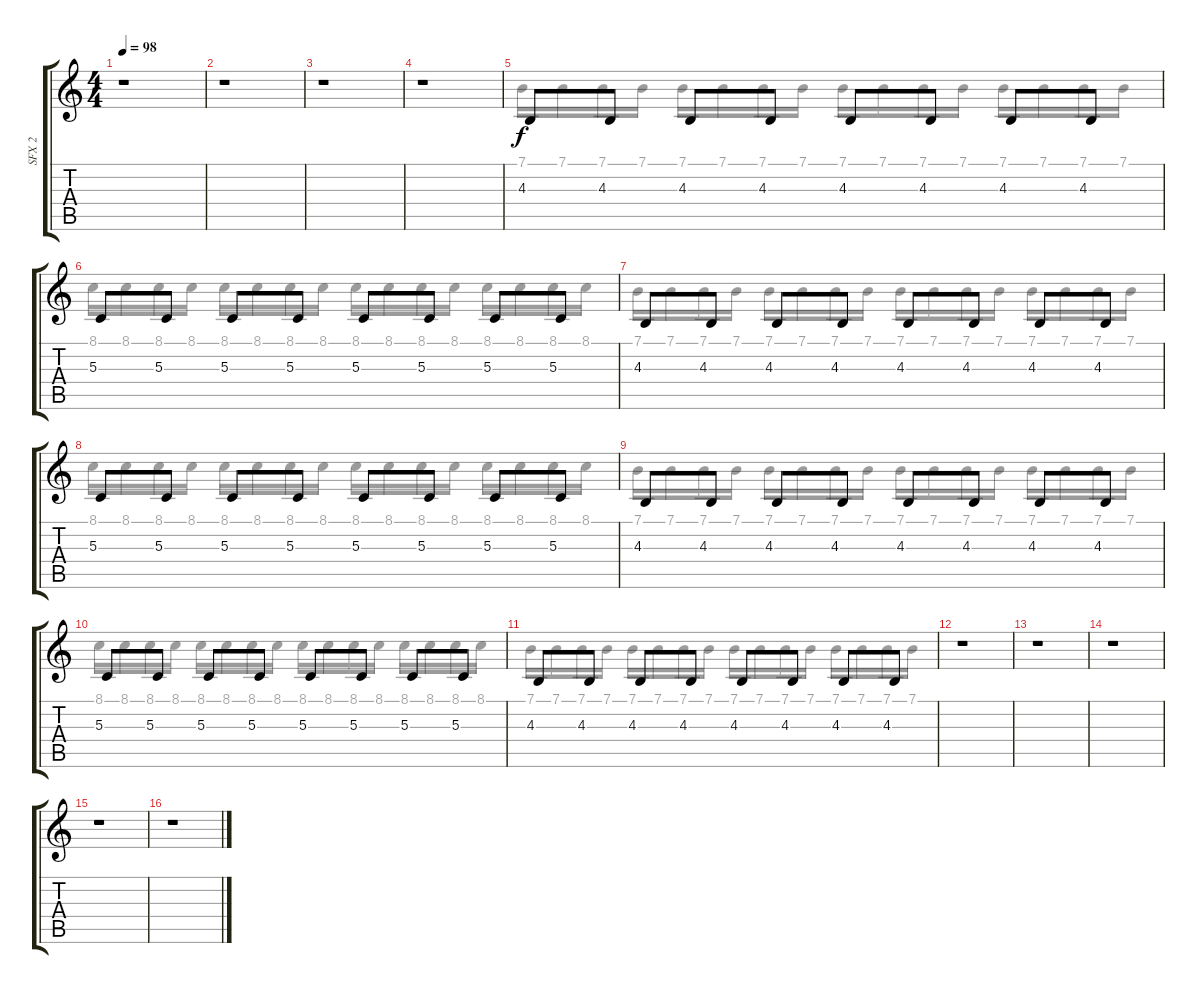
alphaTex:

\track ("SFX 2" "SFX 2") {instrument pizzicatostrings}
\staff {score tabs}
\tuning (E4 B3 G3 D3 A2 E2) {hide}
\voice
\ts (4 4)
\tempo 98
\clef g2
\ks c
r.1{dy f} |
r.1 |
r.1 |
r.1 |
4.3.8 4.3.8 4.3.8 4.3.8 4.3.8 4.3.8 4.3.8 4.3.8 |
5.3.8 5.3.8 5.3.8 5.3.8 5.3.8 5.3.8 5.3.8 5.3.8 |
4.3.8 4.3.8 4.3.8 4.3.8 4.3.8 4.3.8 4.3.8 4.3.8 |
5.3.8 5.3.8 5.3.8 5.3.8 5.3.8 5.3.8 5.3.8 5.3.8 |
4.3.8 4.3.8 4.3.8 4.3.8 4.3.8 4.3.8 4.3.8 4.3.8 |
5.3.8 5.3.8 5.3.8 5.3.8 5.3.8 5.3.8 5.3.8 5.3.8 |
4.3.8 4.3.8 4.3.8 4.3.8 4.3.8 4.3.8 4.3.8 4.3.8 |
r.1 |
r.1 |
r.1 |
r.1 |
r.1
\voice
\clef g2
\ottava regular
\simile none
\ks c
|
|
|
|
7.1.16 7.1.16 7.1.16 7.1.16 7.1.16 7.1.16 7.1.16 7.1.16 7.1.16 7.1.16 7.1.16 7.1.16 7.1.16 7.1.16 7.1.16 7.1.16 |
8.1.16 8.1.16 8.1.16 8.1.16 8.1.16 8.1.16 8.1.16 8.1.16 8.1.16 8.1.16 8.1.16 8.1.16 8.1.16 8.1.16 8.1.16 8.1.16 |
7.1.16 7.1.16 7.1.16 7.1.16 7.1.16 7.1.16 7.1.16 7.1.16 7.1.16 7.1.16 7.1.16 7.1.16 7.1.16 7.1.16 7.1.16 7.1.16 |
8.1.16 8.1.16 8.1.16 8.1.16 8.1.16 8.1.16 8.1.16 8.1.16 8.1.16 8.1.16 8.1.16 8.1.16 8.1.16 8.1.16 8.1.16 8.1.16 |
7.1.16 7.1.16 7.1.16 7.1.16 7.1.16 7.1.16 7.1.16 7.1.16 7.1.16 7.1.16 7.1.16 7.1.16 7.1.16 7.1.16 7.1.16 7.1.16 |
8.1.16 8.1.16 8.1.16 8.1.16 8.1.16 8.1.16 8.1.16 8.1.16 8.1.16 8.1.16 8.1.16 8.1.16 8.1.16 8.1.16 8.1.16 8.1.16 |
7.1.16 7.1.16 7.1.16 7.1.16 7.1.16 7.1.16 7.1.16 7.1.16 7.1.16 7.1.16 7.1.16 7.1.16 7.1.16 7.1.16 7.1.16 7.1.16 |
|
|
|
|
